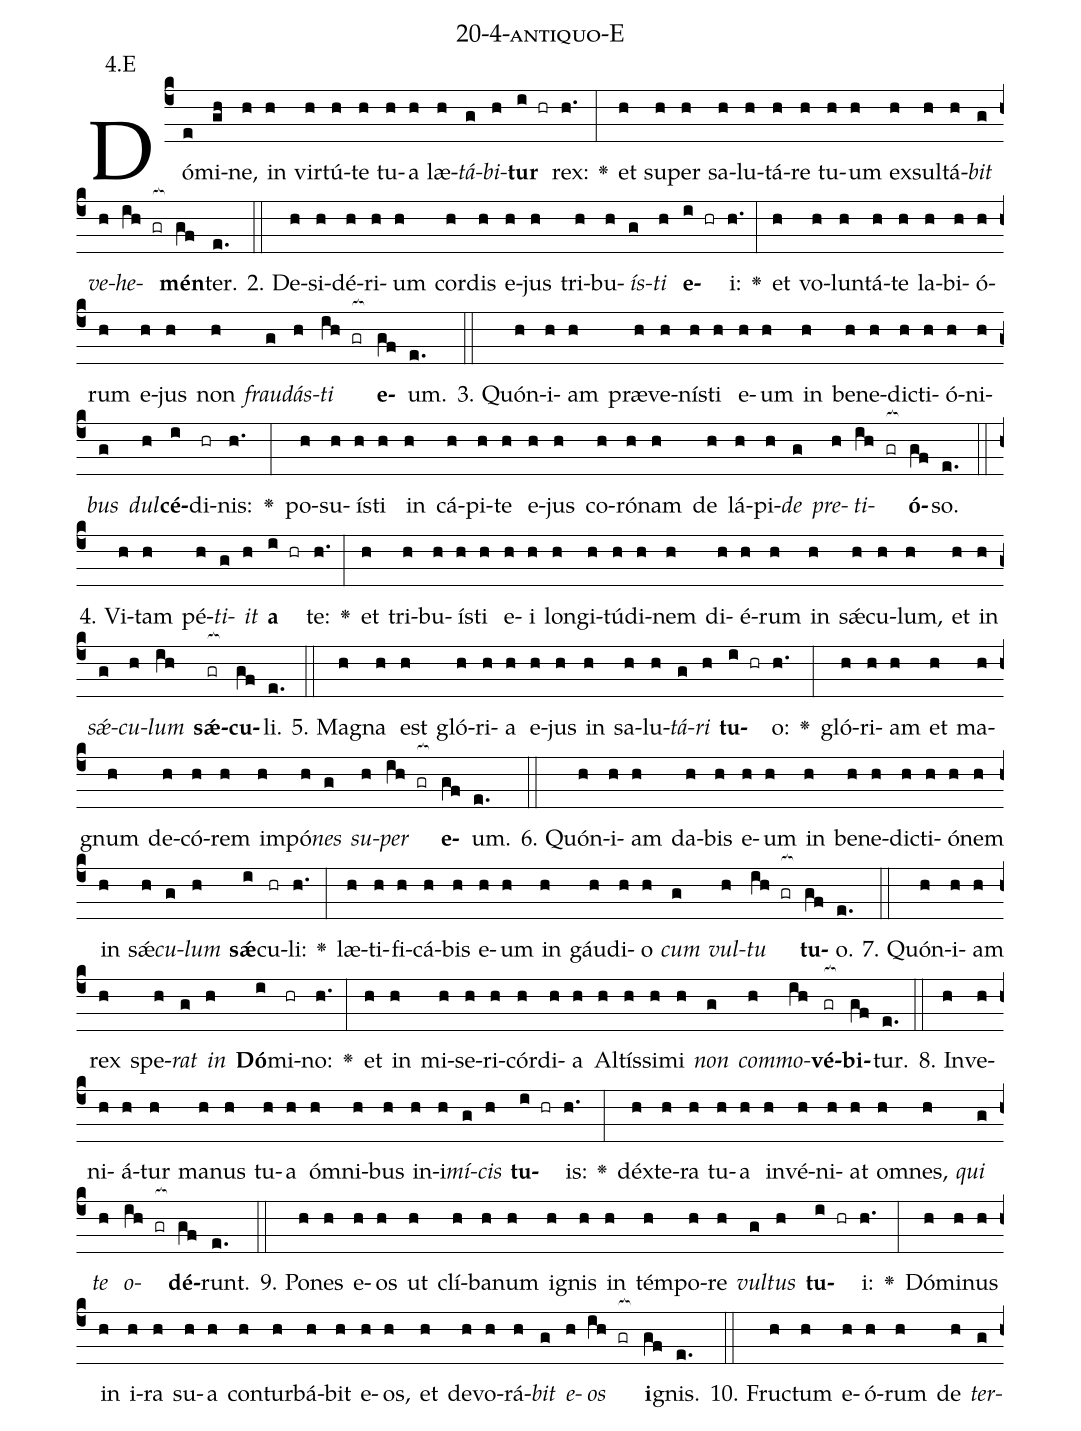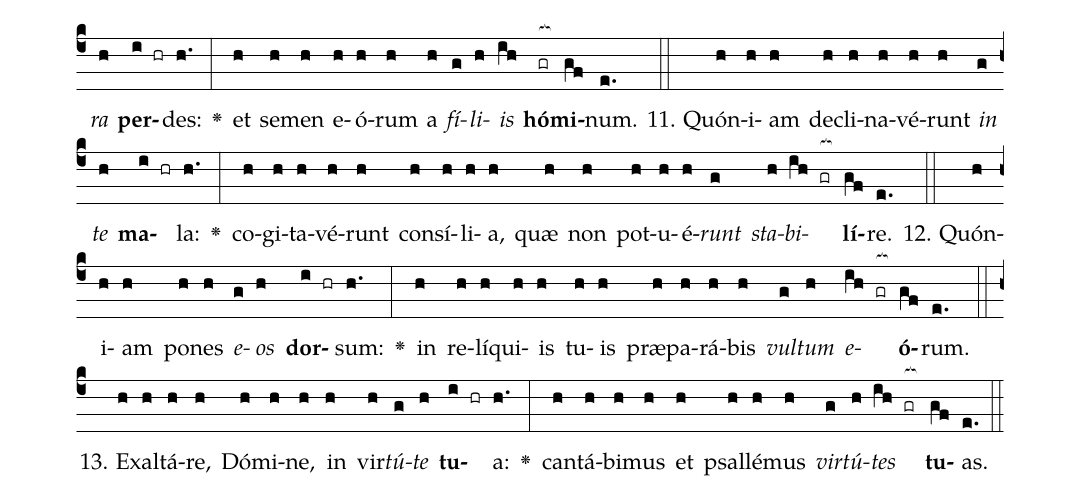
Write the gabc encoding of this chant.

name: 20-4-antiquo-E;
annotation: 4.E;
%%
(c4)Dó(e)mi(gh)ne,(h) in(h) vir(h)tú(h)te(h) tu(h)a(h) læ(h)<i>tá</i>(g)<i>bi</i>(h)<b>tur</b>(i hr) rex:(h.) <v>\greheightstar</v>(:) et(h) su(h)per(h) sa(h)lu(h)tá(h)re(h) tu(h)um(h) ex(h)sul(h)tá(h)<i>bit</i>(g) <i>ve</i>(h)<i>he</i>(ih gr[ocb:1{])<b>mén</b>(gf[ocb:0}])ter.(e.) (::)
2. De(h)si(h)dé(h)ri(h)um(h) cor(h)dis(h) e(h)jus(h) tri(h)bu(h)<i>ís</i>(g)<i>ti</i>(h) <b>e</b>(i hr)i:(h.) <v>\greheightstar</v>(:) et(h) vo(h)lun(h)tá(h)te(h) la(h)bi(h)ó(h)rum(h) e(h)jus(h) non(h) <i>frau</i>(g)<i>dás</i>(h)<i>ti</i>(ih gr[ocb:1{]) <b>e</b>(gf[ocb:0}])um.(e.) (::)
3. Quón(h)i(h)am(h) præ(h)ve(h)nís(h)ti(h) e(h)um(h) in(h) be(h)ne(h)dic(h)ti(h)ó(h)ni(h)<i>bus</i>(g) <i>dul</i>(h)<b>cé</b>(i)di(hr)nis:(h.) <v>\greheightstar</v>(:) po(h)su(h)ís(h)ti(h) in(h) cá(h)pi(h)te(h) e(h)jus(h) co(h)ró(h)nam(h) de(h) lá(h)pi(h)<i>de</i>(g) <i>pre</i>(h)<i>ti</i>(ih gr[ocb:1{])<b>ó</b>(gf[ocb:0}])so.(e.) (::)
4. Vi(h)tam(h) pé(h)<i>ti</i>(g)<i>it</i>(h) <b>a</b>(i hr) te:(h.) <v>\greheightstar</v>(:) et(h) tri(h)bu(h)ís(h)ti(h) e(h)i(h) lon(h)gi(h)tú(h)di(h)nem(h) di(h)é(h)rum(h) in(h) sǽ(h)cu(h)lum,(h) et(h) in(h) <i>sǽ</i>(g)<i>cu</i>(h)<i>lum</i>(ih) <b>sǽ</b>(gr[ocb:1{])<b>cu</b>(gf[ocb:0}])li.(e.) (::)
5. Ma(h)gna(h) est(h) gló(h)ri(h)a(h) e(h)jus(h) in(h) sa(h)lu(h)<i>tá</i>(g)<i>ri</i>(h) <b>tu</b>(i hr)o:(h.) <v>\greheightstar</v>(:) gló(h)ri(h)am(h) et(h) ma(h)gnum(h) de(h)có(h)rem(h) im(h)pó(h)<i>nes</i>(g) <i>su</i>(h)<i>per</i>(ih gr[ocb:1{]) <b>e</b>(gf[ocb:0}])um.(e.) (::)
6. Quón(h)i(h)am(h) da(h)bis(h) e(h)um(h) in(h) be(h)ne(h)dic(h)ti(h)ó(h)nem(h) in(h) sǽ(h)<i>cu</i>(g)<i>lum</i>(h) <b>sǽ</b>(i)cu(hr)li:(h.) <v>\greheightstar</v>(:) læ(h)ti(h)fi(h)cá(h)bis(h) e(h)um(h) in(h) gáu(h)di(h)o(h) <i>cum</i>(g) <i>vul</i>(h)<i>tu</i>(ih gr[ocb:1{]) <b>tu</b>(gf[ocb:0}])o.(e.) (::)
7. Quón(h)i(h)am(h) rex(h) spe(h)<i>rat</i>(g) <i>in</i>(h) <b>Dó</b>(i)mi(hr)no:(h.) <v>\greheightstar</v>(:) et(h) in(h) mi(h)se(h)ri(h)cór(h)di(h)a(h) Al(h)tís(h)si(h)mi(h) <i>non</i>(g) <i>com</i>(h)<i>mo</i>(ih)<b>vé</b>(gr[ocb:1{])<b>bi</b>(gf[ocb:0}])tur.(e.) (::)
8. In(h)ve(h)ni(h)á(h)tur(h) ma(h)nus(h) tu(h)a(h) óm(h)ni(h)bus(h) in(h)i(h)<i>mí</i>(g)<i>cis</i>(h) <b>tu</b>(i hr)is:(h.) <v>\greheightstar</v>(:) déx(h)te(h)ra(h) tu(h)a(h) in(h)vé(h)ni(h)at(h) om(h)nes,(h) <i>qui</i>(g) <i>te</i>(h) <i>o</i>(ih gr[ocb:1{])<b>dé</b>(gf[ocb:0}])runt.(e.) (::)
9. Po(h)nes(h) e(h)os(h) ut(h) clí(h)ba(h)num(h) i(h)gnis(h) in(h) tém(h)po(h)re(h) <i>vul</i>(g)<i>tus</i>(h) <b>tu</b>(i hr)i:(h.) <v>\greheightstar</v>(:) Dó(h)mi(h)nus(h) in(h) i(h)ra(h) su(h)a(h) con(h)tur(h)bá(h)bit(h) e(h)os,(h) et(h) de(h)vo(h)rá(h)<i>bit</i>(g) <i>e</i>(h)<i>os</i>(ih gr[ocb:1{]) <b>i</b>(gf[ocb:0}])gnis.(e.) (::)
10. Fruc(h)tum(h) e(h)ó(h)rum(h) de(h) <i>ter</i>(g)<i>ra</i>(h) <b>per</b>(i hr)des:(h.) <v>\greheightstar</v>(:) et(h) se(h)men(h) e(h)ó(h)rum(h) a(h) <i>fí</i>(g)<i>li</i>(h)<i>is</i>(ih) <b>hó</b>(gr[ocb:1{])<b>mi</b>(gf[ocb:0}])num.(e.) (::)
11. Quón(h)i(h)am(h) de(h)cli(h)na(h)vé(h)runt(h) <i>in</i>(g) <i>te</i>(h) <b>ma</b>(i hr)la:(h.) <v>\greheightstar</v>(:) co(h)gi(h)ta(h)vé(h)runt(h) con(h)sí(h)li(h)a,(h) quæ(h) non(h) pot(h)u(h)é(h)<i>runt</i>(g) <i>sta</i>(h)<i>bi</i>(ih gr[ocb:1{])<b>lí</b>(gf[ocb:0}])re.(e.) (::)
12. Quón(h)i(h)am(h) po(h)nes(h) <i>e</i>(g)<i>os</i>(h) <b>dor</b>(i hr)sum:(h.) <v>\greheightstar</v>(:) in(h) re(h)lí(h)qui(h)is(h) tu(h)is(h) præ(h)pa(h)rá(h)bis(h) <i>vul</i>(g)<i>tum</i>(h) <i>e</i>(ih gr[ocb:1{])<b>ó</b>(gf[ocb:0}])rum.(e.) (::)
13. Ex(h)al(h)tá(h)re,(h) Dó(h)mi(h)ne,(h) in(h) vir(h)<i>tú</i>(g)<i>te</i>(h) <b>tu</b>(i hr)a:(h.) <v>\greheightstar</v>(:) can(h)tá(h)bi(h)mus(h) et(h) psal(h)lé(h)mus(h) <i>vir</i>(g)<i>tú</i>(h)<i>tes</i>(ih gr[ocb:1{]) <b>tu</b>(gf[ocb:0}])as.(e.) (::)
